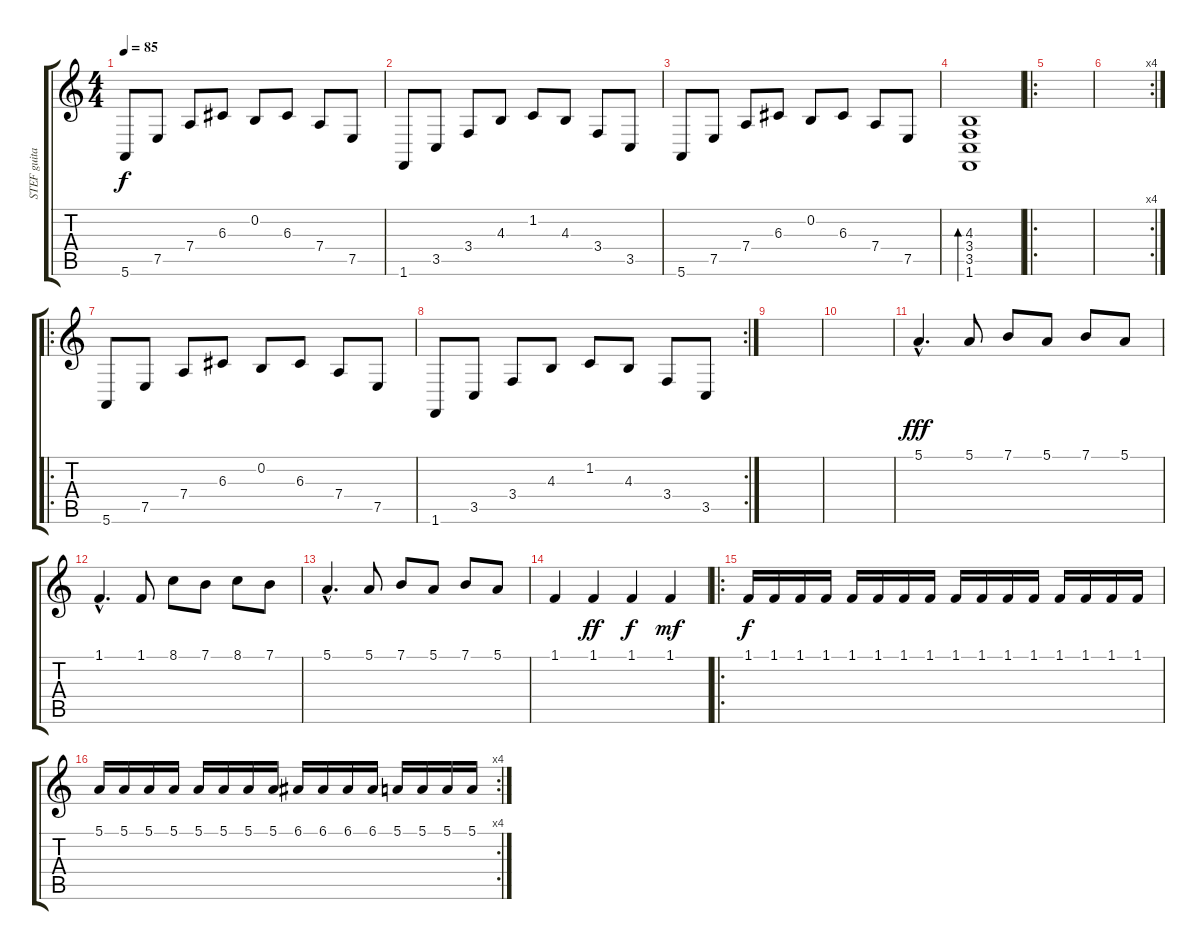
\track ("STEF guitar 1" "STEF guita") {instrument clavinet}
\staff {score tabs}
\tuning (E4 B3 G3 D3 A2 E2) {hide}
\ts (4 4)
\tempo 85
\clef g2
\ks c
5.6.8{dy f instrument clavinet} 7.5.8 7.4.8 6.3.8 0.2.8 6.3.8 7.4.8 7.5.8 |
1.6.8 3.5.8 3.4.8 4.3.8 1.2.8 4.3.8 3.4.8 3.5.8 |
5.6.8 7.5.8 7.4.8 6.3.8 0.2.8 6.3.8 7.4.8 7.5.8 |
(4.3 3.4 3.5 1.6).1{bd 120} |
\ro
|
\rc 4
|
\ro
5.6.8 7.5.8 7.4.8 6.3.8 0.2.8 6.3.8 7.4.8 7.5.8 |
\rc 2
1.6.8 3.5.8 3.4.8 4.3.8 1.2.8 4.3.8 3.4.8 3.5.8 |
|
|
5.1{hac}.4{d dy fff} 5.1.8 7.1.8 5.1.8 7.1.8 5.1.8 |
1.1{hac}.4{d} 1.1.8 8.1.8 7.1.8 8.1.8 7.1.8 |
5.1{hac}.4{d} 5.1.8 7.1.8 5.1.8 7.1.8 5.1.8 |
1.1.4 1.1.4{dy ff} 1.1.4{dy f} 1.1.4{dy mf} |
\ro
1.1.16{dy f} 1.1.16 1.1.16 1.1.16 1.1.16 1.1.16 1.1.16 1.1.16 1.1.16 1.1.16 1.1.16 1.1.16 1.1.16 1.1.16 1.1.16 1.1.16 |
\rc 4
5.1.16 5.1.16 5.1.16 5.1.16 5.1.16 5.1.16 5.1.16 5.1.16 6.1.16 6.1.16 6.1.16 6.1.16 5.1.16 5.1.16 5.1.16 5.1.16
